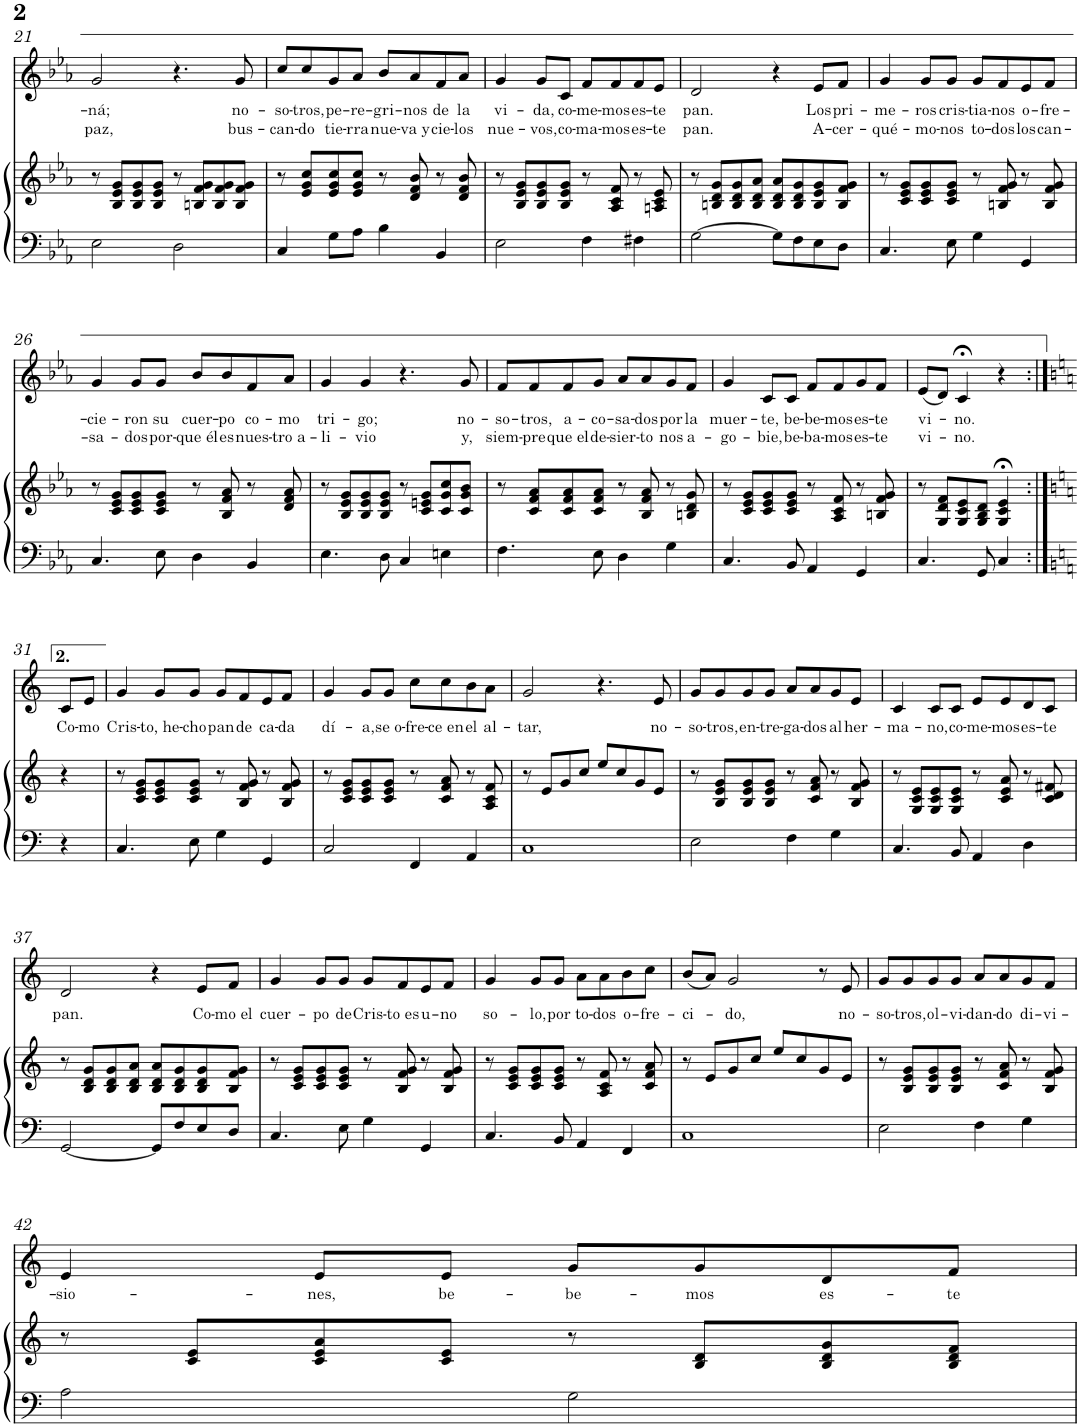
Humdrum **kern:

**kern	**kern	**kern	**text	**text
*part2	*part2	*part1	*part1	*part1
*staff3	*staff2	*staff1	*staff1	*staff1
*I"Órgano	*	*I"Voz	*	*
!!LO:PB:g=z
*clefF4	*clefG2	*clefG2	*	*
*	*	*Trd1c2	*	*
*k[b-e-a-]	*k[b-e-a-]	*k[b-e-a-]	*	*
*M4/4	*M4/4	*M4/4	*	*
=21	=21	=21	=21	=21
!	!	!	!LO:LY:b	!LO:LY:b
2E-\	8r	2g/	-ná;	paz,
.	8B-/ 8e-/ 8g/L	.	.	.
.	8B-/ 8e-/ 8g/	.	.	.
.	8B-/ 8e-/ 8g/J	.	.	.
2D\	8r	4.r	.	.
.	8Bn/ 8f/ 8g/L	.	.	.
.	8B/ 8f/ 8g/	.	.	.
!	!	!	!LO:LY:b	!LO:LY:b
.	8B/ 8f/ 8g/J	8g/	no-	bus-
=22	=22	=22	=22	=22
!	!	!	!LO:LY:b	!LO:LY:b
4C/	8r	8cc/L	-so-	-can-
!	!	!	!LO:LY:b	!LO:LY:b
.	8e-/ 8g/ 8cc/L	8cc/	-tros,	-do
!	!	!	!LO:LY:b	!LO:LY:b
8G\L	8e-/ 8g/ 8cc/	8g/	pe-	tie-
!	!	!	!LO:LY:b	!LO:LY:b
8A-\J	8e-/ 8g/ 8cc/J	8a-/J	-re-	-rra
!	!	!	!LO:LY:b	!LO:LY:b
4B-\	8r	8b-/L	-gri-	nue-
!	!	!	!LO:LY:b	!LO:LY:b
.	8d/ 8f/ 8b-/	8a-/	-nos	-va y
!	!	!	!LO:LY:b	!LO:LY:b
4BB-/	8r	8f/	de	cie-
!	!	!	!LO:LY:b	!LO:LY:b
.	8d/ 8f/ 8b-/	8a-/J	la	-los
=23	=23	=23	=23	=23
!	!	!	!LO:LY:b	!LO:LY:b
2E-\	8r	4g/	vi-	nue-
.	8B-/ 8e-/ 8g/L	.	.	.
!	!	!	!LO:LY:b	!LO:LY:b
.	8B-/ 8e-/ 8g/	8g/L	-da,	-vos,
!	!	!	!LO:LY:b	!LO:LY:b
.	8B-/ 8e-/ 8g/J	8c/J	co-	co-
!	!	!	!LO:LY:b	!LO:LY:b
4F\	8r	8f/L	-me-	-ma-
!	!	!	!LO:LY:b	!LO:LY:b
.	8A-/ 8c/ 8f/	8f/	-mos	-mos
!	!	!	!LO:LY:b	!LO:LY:b
4F#X\	8r	8f/	es-	es-
!	!	!	!LO:LY:b	!LO:LY:b
.	8An/ 8c/ 8e-/	8e-/J	-te	-te
=24	=24	=24	=24	=24
!	!	!	!LO:LY:b	!LO:LY:b
[2G\	8r	2d/	pan.	pan.
.	8Bn/ 8d/ 8g/L	.	.	.
.	8B/ 8d/ 8g/	.	.	.
.	8B/ 8d/ 8a-/J	.	.	.
8G\L]	8B/ 8d/ 8a-/L	4r	.	.
8F\	8B/ 8d/ 8g/	.	.	.
!	!	!	!LO:LY:b	!LO:LY:b
8E-\	8B/ 8e-/ 8g/	8e-/L	Los	A-
!	!	!	!LO:LY:b	!LO:LY:b
8D\J	8B/ 8f/ 8g/J	8f/J	pri-	-cer-
=25	=25	=25	=25	=25
!	!	!	!LO:LY:b	!LO:LY:b
4.C/	8r	4g/	-me-	-qué-
.	8c/ 8e-/ 8g/L	.	.	.
!	!	!	!LO:LY:b	!LO:LY:b
.	8c/ 8e-/ 8g/	8g/L	-ros	-mo-
!	!	!	!LO:LY:b	!LO:LY:b
8E-\	8c/ 8e-/ 8g/J	8g/J	cris-	-nos
!	!	!	!LO:LY:b	!LO:LY:b
4G\	8r	8g/L	-tia-	to-
!	!	!	!LO:LY:b	!LO:LY:b
.	8Bn/ 8f/ 8g/	8f/	-nos	-dos
!	!	!	!LO:LY:b	!LO:LY:b
4GG/	8r	8e-/	o-	los
!	!	!	!LO:LY:b	!LO:LY:b
.	8B/ 8f/ 8g/	8f/J	-fre-	can-
!!LO:LB:g=z
=26	=26	=26	=26	=26
!	!	!	!LO:LY:b	!LO:LY:b
4.C/	8r	4g/	-cie-	-sa-
.	8c/ 8e-/ 8g/L	.	.	.
!	!	!	!LO:LY:b	!LO:LY:b
.	8c/ 8e-/ 8g/	8g/L	-ron	-dos
!	!	!	!LO:LY:b	!LO:LY:b
8E-\	8c/ 8e-/ 8g/J	8g/J	su	por-
!	!	!	!LO:LY:b	!LO:LY:b
4D\	8r	8b-/L	cuer-	-que él
!	!	!	!LO:LY:b	!LO:LY:b
.	8B-/ 8f/ 8a-/	8b-/	-po	es
!	!	!	!LO:LY:b	!LO:LY:b
4BB-/	8r	8f/	co-	nues-
!	!	!	!LO:LY:b	!LO:LY:b
.	8d/ 8f/ 8a-/	8a-/J	-mo	-tro a-
=27	=27	=27	=27	=27
!	!	!	!LO:LY:b	!LO:LY:b
4.E-\	8r	4g/	tri-	-li-
.	8B-/ 8e-/ 8g/L	.	.	.
!	!	!	!LO:LY:b	!LO:LY:b
.	8B-/ 8e-/ 8g/	4g/	-go;	-vio
8D\	8B-/ 8e-/ 8g/J	.	.	.
4C/	8r	4.r	.	.
.	8c/ 8en/ 8g/L	.	.	.
4En\	8c/ 8g/ 8cc/	.	.	.
!	!	!	!LO:LY:b	!LO:LY:b
.	8c/ 8g/ 8b-/J	8g/	no-	y,
=28	=28	=28	=28	=28
!	!	!	!LO:LY:b	!LO:LY:b
4.F\	8r	8f/L	-so-	siem-
!	!	!	!LO:LY:b	!LO:LY:b
.	8c/ 8f/ 8a-/L	8f/	-tros,	-pre
!	!	!	!LO:LY:b	!LO:LY:b
.	8c/ 8f/ 8a-/	8f/	a-	que el
!	!	!	!LO:LY:b	!LO:LY:b
8E-\	8c/ 8f/ 8a-/J	8g/J	-co-	de-
!	!	!	!LO:LY:b	!LO:LY:b
4D\	8r	8a-/L	-sa-	-sier-
!	!	!	!LO:LY:b	!LO:LY:b
.	8B-/ 8f/ 8a-/	8a-/	-dos	-to
!	!	!	!LO:LY:b	!LO:LY:b
4G\	8r	8g/	por	nos
!	!	!	!LO:LY:b	!LO:LY:b
.	8Bn/ 8d/ 8g/	8f/J	la	a-
=29	=29	=29	=29	=29
!	!	!	!LO:LY:b	!LO:LY:b
4.C/	8r	4g/	muer-	-go-
.	8c/ 8e-/ 8g/L	.	.	.
!	!	!	!LO:LY:b	!LO:LY:b
.	8c/ 8e-/ 8g/	8c/L	-te,	-bie,
!	!	!	!LO:LY:b	!LO:LY:b
8BB-/	8c/ 8e-/ 8g/J	8c/J	be-	be-
!	!	!	!LO:LY:b	!LO:LY:b
4AA-/	8r	8f/L	-be-	-ba-
!	!	!	!LO:LY:b	!LO:LY:b
.	8A-/ 8c/ 8f/	8f/	-mos	-mos
!	!	!	!LO:LY:b	!LO:LY:b
4GG/	8r	8g/	es-	es-
!	!	!	!LO:LY:b	!LO:LY:b
.	8Bn/ 8f/ 8g/	8f/J	-te	-te
=30	=30	=30	=30	=30
!	!	!	!LO:LY:b	!LO:LY:b
4.C/	8r	(8e-/L	vi-	vi-
.	8G/ 8d/ 8f/L	8d/J)	.	.
!	!	!	!LO:LY:b	!LO:LY:b
.	8G/ 8c/ 8e-/	4c;</	-no.	-no.
8GG/	8G/ 8B-/ 8d/J	.	.	.
4C/	4G/;< 4c/;< 4e-/;<	4r	.	.
!!LO:LB:g=z
=31:|!	=31:|!	=31:|!	=31:|!	=31:|!
*k[]	*k[]	*k[]	*	*
!	!	!	!LO:LY:b	!
4r	4r	8cc/L	Co-	.
!	!	!	!LO:LY:b	!
.	.	8ee/J	-mo	.
=32	=32	=32	=32	=32
!	!	!	!LO:LY:b	!
4.C/	8r	4gg/	Cris-	.
.	8c/ 8e/ 8g/L	.	.	.
!	!	!	!LO:LY:b	!
.	8c/ 8e/ 8g/	8gg/L	-to, he-	.
!	!	!	!LO:LY:b	!
8E\	8c/ 8e/ 8g/J	8gg/J	-cho	.
!	!	!	!LO:LY:b	!
4G\	8r	8gg/L	pan	.
!	!	!	!LO:LY:b	!
.	8B/ 8f/ 8g/	8ff/	de	.
!	!	!	!LO:LY:b	!
4GG/	8r	8ee/	ca-	.
!	!	!	!LO:LY:b	!
.	8B/ 8f/ 8g/	8ff/J	-da	.
=33	=33	=33	=33	=33
!	!	!	!LO:LY:b	!
2C/	8r	4gg/	dí-	.
.	8c/ 8e/ 8g/L	.	.	.
!	!	!	!LO:LY:b	!
.	8c/ 8e/ 8g/	8gg/L	-a,	.
!	!	!	!LO:LY:b	!
.	8c/ 8e/ 8g/J	8gg/J	se o-	.
!	!	!	!LO:LY:b	!
4FF/	8r	8ccc\L	-fre-	.
!	!	!	!LO:LY:b	!
.	8c/ 8f/ 8a/	8ccc\	-ce en	.
!	!	!	!LO:LY:b	!
4AA/	8r	8bb\	el	.
!	!	!	!LO:LY:b	!
.	8A/ 8c/ 8f/	8aa\J	al-	.
=34	=34	=34	=34	=34
!	!	!	!LO:LY:b	!
1C	8r	2gg/	-tar,	.
.	8e/L	.	.	.
.	8g/	.	.	.
.	8cc/J	.	.	.
.	8ee/L	4.r	.	.
.	8cc/	.	.	.
.	8g/	.	.	.
!	!	!	!LO:LY:b	!
.	8e/J	8ee/	no-	.
=35	=35	=35	=35	=35
!	!	!	!LO:LY:b	!
2E\	8r	8gg/L	-so-	.
!	!	!	!LO:LY:b	!
.	8B/ 8e/ 8g/L	8gg/	-tros,	.
!	!	!	!LO:LY:b	!
.	8B/ 8e/ 8g/	8gg/	en-	.
!	!	!	!LO:LY:b	!
.	8B/ 8e/ 8g/J	8gg/J	-tre-	.
!	!	!	!LO:LY:b	!
4F\	8r	8aa/L	-ga-	.
!	!	!	!LO:LY:b	!
.	8c/ 8f/ 8a/	8aa/	-dos	.
!	!	!	!LO:LY:b	!
4G\	8r	8gg/	al	.
!	!	!	!LO:LY:b	!
.	8B/ 8f/ 8g/	8ee/J	her-	.
=36	=36	=36	=36	=36
!	!	!	!LO:LY:b	!
4.C/	8r	4cc/	-ma-	.
.	8G/ 8c/ 8e/L	.	.	.
!	!	!	!LO:LY:b	!
.	8G/ 8c/ 8e/	8cc/L	-no,	.
!	!	!	!LO:LY:b	!
8BB/	8G/ 8c/ 8e/J	8cc/J	co-	.
!	!	!	!LO:LY:b	!
4AA/	8r	8ee/L	-me-	.
!	!	!	!LO:LY:b	!
.	8c/ 8e/ 8a/	8ee/	-mos	.
!	!	!	!LO:LY:b	!
4D\	8r	8dd/	es-	.
!	!	!	!LO:LY:b	!
.	8c/ 8d/ 8f#X/	8cc/J	-te	.
!!LO:LB:g=z
=37	=37	=37	=37	=37
!	!	!	!LO:LY:b	!
[2GG/	8r	2dd/	pan.	.
.	8B/ 8d/ 8g/L	.	.	.
.	8B/ 8d/ 8g/	.	.	.
.	8B/ 8d/ 8a/J	.	.	.
8GG/L]	8B/ 8d/ 8a/L	4r	.	.
8F/	8B/ 8d/ 8g/	.	.	.
!	!	!	!LO:LY:b	!
8E/	8B/ 8d/ 8g/	8ee/L	Co-	.
!	!	!	!LO:LY:b	!
8D/J	8B/ 8f/ 8g/J	8ff/J	-mo el	.
=38	=38	=38	=38	=38
!	!	!	!LO:LY:b	!
4.C/	8r	4gg/	cuer-	.
.	8c/ 8e/ 8g/L	.	.	.
!	!	!	!LO:LY:b	!
.	8c/ 8e/ 8g/	8gg/L	-po	.
!	!	!	!LO:LY:b	!
8E\	8c/ 8e/ 8g/J	8gg/J	de	.
!	!	!	!LO:LY:b	!
4G\	8r	8gg/L	Cris-	.
!	!	!	!LO:LY:b	!
.	8B/ 8f/ 8g/	8ff/	-to es	.
!	!	!	!LO:LY:b	!
4GG/	8r	8ee/	u-	.
!	!	!	!LO:LY:b	!
.	8B/ 8f/ 8g/	8ff/J	-no	.
=39	=39	=39	=39	=39
!	!	!	!LO:LY:b	!
4.C/	8r	4gg/	so-	.
.	8c/ 8e/ 8g/L	.	.	.
!	!	!	!LO:LY:b	!
.	8c/ 8e/ 8g/	8gg/L	-lo,	.
!	!	!	!LO:LY:b	!
8BB/	8c/ 8e/ 8g/J	8gg/J	por	.
!	!	!	!LO:LY:b	!
4AA/	8r	8aa\L	to-	.
!	!	!	!LO:LY:b	!
.	8A/ 8c/ 8f/	8aa\	-dos	.
!	!	!	!LO:LY:b	!
4FF/	8r	8bb\	o-	.
!	!	!	!LO:LY:b	!
.	8c/ 8f/ 8a/	8ccc\J	-fre-	.
=40	=40	=40	=40	=40
!	!	!	!LO:LY:b	!
1C	8r	(8bb/L	-ci-	.
.	8e/L	8aa/J)	.	.
!	!	!	!LO:LY:b	!
.	8g/	2gg/	-do,	.
.	8cc/J	.	.	.
.	8ee/L	.	.	.
.	8cc/	.	.	.
.	8g/	8r	.	.
!	!	!	!LO:LY:b	!
.	8e/J	8ee/	no-	.
=41	=41	=41	=41	=41
!	!	!	!LO:LY:b	!
2E\	8r	8gg/L	-so-	.
!	!	!	!LO:LY:b	!
.	8B/ 8e/ 8g/L	8gg/	-tros,	.
!	!	!	!LO:LY:b	!
.	8B/ 8e/ 8g/	8gg/	ol-	.
!	!	!	!LO:LY:b	!
.	8B/ 8e/ 8g/J	8gg/J	-vi-	.
!	!	!	!LO:LY:b	!
4F\	8r	8aa/L	-dan-	.
!	!	!	!LO:LY:b	!
.	8c/ 8f/ 8a/	8aa/	-do	.
!	!	!	!LO:LY:b	!
4G\	8r	8gg/	di-	.
!	!	!	!LO:LY:b	!
.	8B/ 8f/ 8g/	8ff/J	-vi-	.
!!LO:LB:g=z
=42	=42	=42	=42	=42
!	!	!	!LO:LY:b	!
2A\	8r	4ee/	-sio-	.
.	8c/ 8e/L	.	.	.
!	!	!	!LO:LY:b	!
.	8c/ 8e/ 8a/	8ee/L	-nes,	.
!	!	!	!LO:LY:b	!
.	8c/ 8e/J	8ee/J	be-	.
!	!	!	!LO:LY:b	!
2G\	8r	8gg/L	-be-	.
!	!	!	!LO:LY:b	!
.	8B/ 8d/L	8gg/	-mos	.
!	!	!	!LO:LY:b	!
.	8B/ 8d/ 8g/	8dd/	es-	.
!	!	!	!LO:LY:b	!
.	8B/ 8d/ 8f/J	8ff/J	-te	.
=	=	=	=	=
*-	*-	*-	*-	*-
